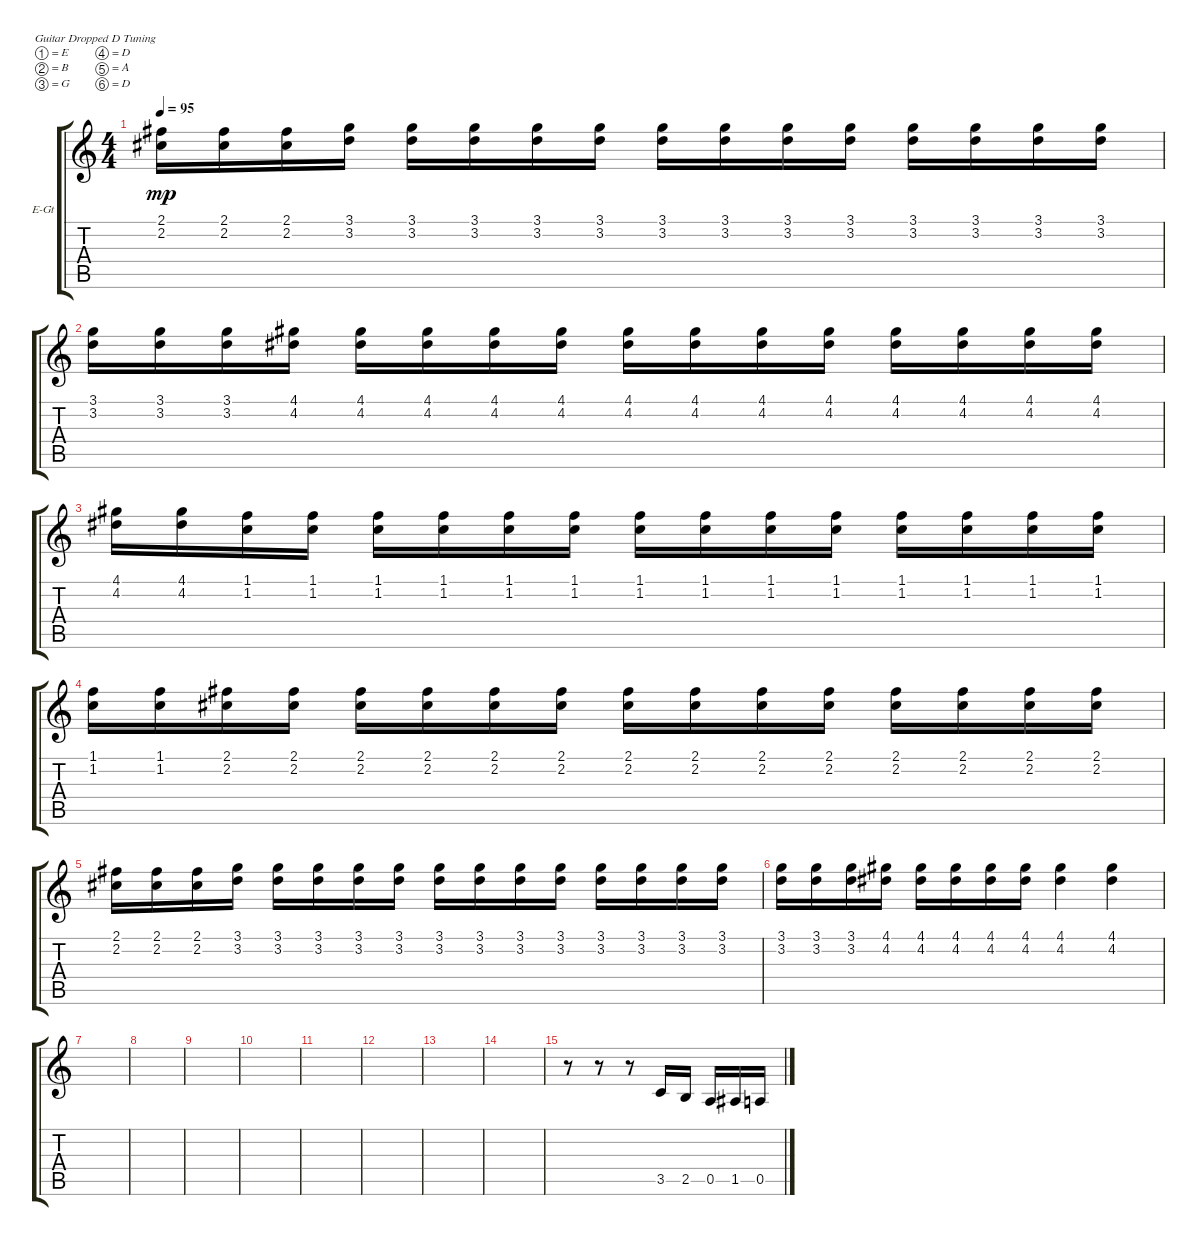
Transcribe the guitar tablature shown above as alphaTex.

\defaultSystemsLayout 4
\bracketExtendMode groupsimilarinstruments
\firstSystemTrackNameOrientation horizontal
\otherSystemsTrackNameOrientation horizontal
\track ("Electric Guitar" "E-Gt") {instrument electricguitarclean}
\staff {score tabs}
\tuning (E4 B3 G3 D3 A2 D2)
\ts (4 4)
\tempo 95
\clef g2
\scale
0.333333
\ks c
(2.1 2.2).16{dy mp} (2.1 2.2).16 (2.1 2.2).16 (3.1 3.2).16 (3.1 3.2).16 (3.1 3.2).16 (3.1 3.2).16 (3.1 3.2).16 (3.1 3.2).16 (3.1 3.2).16 (3.1 3.2).16 (3.1 3.2).16 (3.1 3.2).16 (3.1 3.2).16 (3.1 3.2).16 (3.1 3.2).16 |
\scale
0.333333 (3.1 3.2).16 (3.1 3.2).16 (3.1 3.2).16 (4.1 4.2).16 (4.1 4.2).16 (4.1 4.2).16 (4.1 4.2).16 (4.1 4.2).16 (4.1 4.2).16 (4.1 4.2).16 (4.1 4.2).16 (4.1 4.2).16 (4.1 4.2).16 (4.1 4.2).16 (4.1 4.2).16 (4.1 4.2).16 |
\scale
0.333333 (4.1 4.2).16 (4.1 4.2).16 (1.1 1.2).16 (1.1 1.2).16 (1.1 1.2).16 (1.1 1.2).16 (1.1 1.2).16 (1.1 1.2).16 (1.1 1.2).16 (1.1 1.2).16 (1.1 1.2).16 (1.1 1.2).16 (1.1 1.2).16 (1.1 1.2).16 (1.1 1.2).16 (1.1 1.2).16 |
\scale
0.333333 (1.1 1.2).16 (1.1 1.2).16 (2.1 2.2).16 (2.1 2.2).16 (2.1 2.2).16 (2.1 2.2).16 (2.1 2.2).16 (2.1 2.2).16 (2.1 2.2).16 (2.1 2.2).16 (2.1 2.2).16 (2.1 2.2).16 (2.1 2.2).16 (2.1 2.2).16 (2.1 2.2).16 (2.1 2.2).16 |
\scale
0.333333 (2.1 2.2).16 (2.1 2.2).16 (2.1 2.2).16 (3.1 3.2).16 (3.1 3.2).16 (3.1 3.2).16 (3.1 3.2).16 (3.1 3.2).16 (3.1 3.2).16 (3.1 3.2).16 (3.1 3.2).16 (3.1 3.2).16 (3.1 3.2).16 (3.1 3.2).16 (3.1 3.2).16 (3.1 3.2).16 |
\scale
0.333333 (3.1 3.2).16 (3.1 3.2).16 (3.1 3.2).16 (4.1 4.2).16 (4.1 4.2).16 (4.1 4.2).16 (4.1 4.2).16 (4.1 4.2).16 (4.1 4.2).4 (4.1 4.2).4 |
\scale
0.333333 |
\scale
0.333333 |
\scale
0.333333 |
\scale
0.333333 |
\scale
0.333333 |
\scale
0.333333 |
\scale
0.333333 |
\scale
0.333333 |
\scale
0.333333 r.8 r.8 r.8 3.5.16 2.5.16 0.5.16 1.5.16 0.5.16
